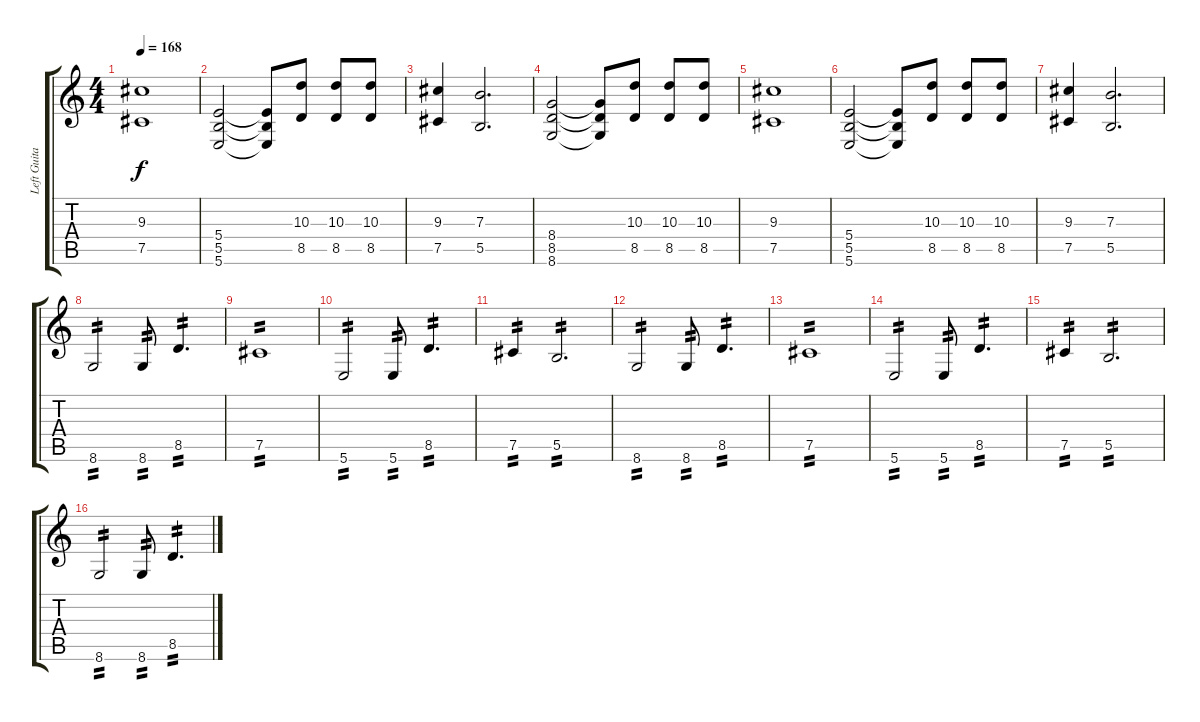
\track ("Left Guitar" "Left Guita") {instrument distortionguitar}
\staff {score tabs}
\tuning (Db4 Ab3 E3 B2 Gb2 B1) {hide}
\ts (4 4)
\tempo 168
\clef g2
\ks c
(9.3 7.5).1{dy f} |
(5.4 5.5 5.6).2 (5.4{t} 5.5{t} 5.6{t}).8 (10.3 8.5).8 (10.3 8.5).8 (10.3 8.5).8 |
(9.3 7.5).4 (7.3 5.5).2{d} |
(8.4 8.5 8.6).2 (8.4{t} 8.5{t} 8.6{t}).8 (10.3 8.5).8 (10.3 8.5).8 (10.3 8.5).8 |
(9.3 7.5).1 |
(5.4 5.5 5.6).2 (5.4{t} 5.5{t} 5.6{t}).8 (10.3 8.5).8 (10.3 8.5).8 (10.3 8.5).8 |
(9.3 7.5).4 (7.3 5.5).2{d} |
8.6.2{tp 2} 8.6.8{tp 2} 8.5.4{d tp 2} |
7.5.1{tp 2} |
5.6.2{tp 2} 5.6.8{tp 2} 8.5.4{d tp 2} |
7.5.4{tp 2} 5.5.2{d tp 2} |
8.6.2{tp 2} 8.6.8{tp 2} 8.5.4{d tp 2} |
7.5.1{tp 2} |
5.6.2{tp 2} 5.6.8{tp 2} 8.5.4{d tp 2} |
7.5.4{tp 2} 5.5.2{d tp 2} |
8.6.2{tp 2} 8.6.8{tp 2} 8.5.4{d tp 2}
